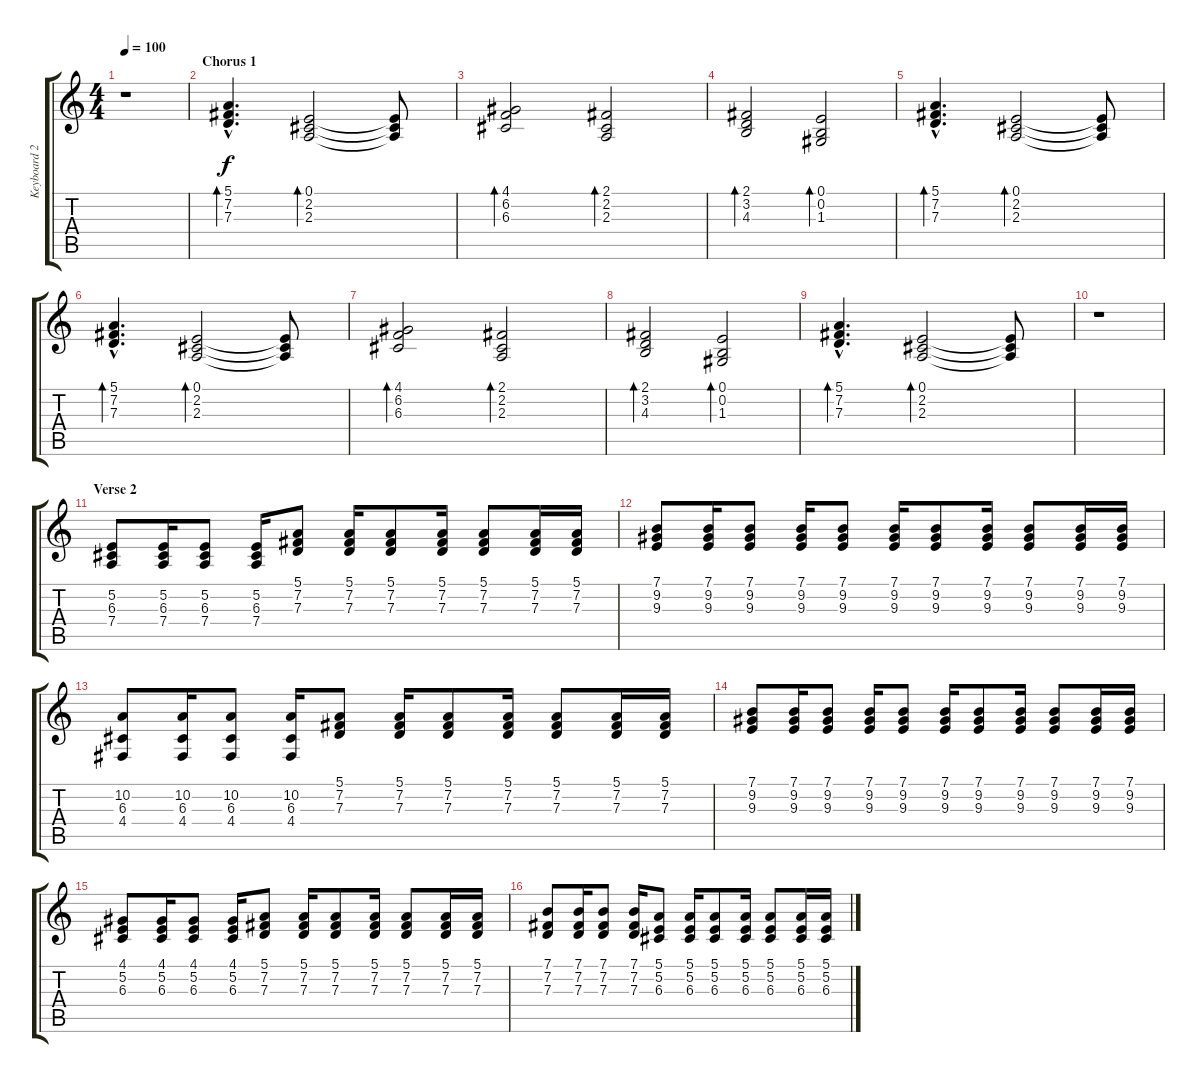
\track ("Keyboard 2" "Keyboard 2") {instrument lead5charang}
\staff {score tabs}
\tuning (E4 B3 G3 D3 A2 E2) {hide}
\ts (4 4)
\tempo 100
\clef g2
\ks c
r.1{dy f} |
\section ("" "Chorus 1")
(5.1{hac} 7.2{hac} 7.3{hac}).4{d bd 240 instrument lead5charang} (0.1 2.2 2.3).2{bd 240} (0.1{t} 2.2{t} 2.3{t}).8 |
(4.1 6.2 6.3).2{bd 240} (2.1 2.2 2.3).2{bd 240} |
(2.1 3.2 4.3).2{bd 240} (0.1 0.2 1.3).2{bd 240} |
(5.1{hac} 7.2{hac} 7.3{hac}).4{d bd 240} (0.1 2.2 2.3).2{bd 240} (0.1{t} 2.2{t} 2.3{t}).8 |
(5.1{hac} 7.2{hac} 7.3{hac}).4{d bd 240} (0.1 2.2 2.3).2{bd 240} (0.1{t} 2.2{t} 2.3{t}).8 |
(4.1 6.2 6.3).2{bd 240} (2.1 2.2 2.3).2{bd 240} |
(2.1 3.2 4.3).2{bd 240} (0.1 0.2 1.3).2{bd 240} |
(5.1{hac} 7.2{hac} 7.3{hac}).4{d bd 240} (0.1 2.2 2.3).2{bd 240} (0.1{t} 2.2{t} 2.3{t}).8 |
r.1 |
\section ("" "Verse 2")
(5.2 6.3 7.4).8{volume 5} (5.2 6.3 7.4).16 (5.2 6.3 7.4).8 (5.2 6.3 7.4).16 (5.1 7.2 7.3).8 (5.1 7.2 7.3).16 (5.1 7.2 7.3).8 (5.1 7.2 7.3).16 (5.1 7.2 7.3).8 (5.1 7.2 7.3).16 (5.1 7.2 7.3).16 |
(7.1 9.2 9.3).8 (7.1 9.2 9.3).16 (7.1 9.2 9.3).8 (7.1 9.2 9.3).16 (7.1 9.2 9.3).8 (7.1 9.2 9.3).16 (7.1 9.2 9.3).8 (7.1 9.2 9.3).16 (7.1 9.2 9.3).8 (7.1 9.2 9.3).16 (7.1 9.2 9.3).16 |
(10.2 6.3 4.4).8 (10.2 6.3 4.4).16 (10.2 6.3 4.4).8 (10.2 6.3 4.4).16 (5.1 7.2 7.3).8 (5.1 7.2 7.3).16 (5.1 7.2 7.3).8 (5.1 7.2 7.3).16 (5.1 7.2 7.3).8 (5.1 7.2 7.3).16 (5.1 7.2 7.3).16 |
(7.1 9.2 9.3).8 (7.1 9.2 9.3).16 (7.1 9.2 9.3).8 (7.1 9.2 9.3).16 (7.1 9.2 9.3).8 (7.1 9.2 9.3).16 (7.1 9.2 9.3).8 (7.1 9.2 9.3).16 (7.1 9.2 9.3).8 (7.1 9.2 9.3).16 (7.1 9.2 9.3).16 |
(4.1 5.2 6.3).8 (4.1 5.2 6.3).16 (4.1 5.2 6.3).8 (4.1 5.2 6.3).16 (5.1 7.2 7.3).8 (5.1 7.2 7.3).16 (5.1 7.2 7.3).8 (5.1 7.2 7.3).16 (5.1 7.2 7.3).8 (5.1 7.2 7.3).16 (5.1 7.2 7.3).16 |
(7.1 7.2 7.3).8 (7.1 7.2 7.3).16 (7.1 7.2 7.3).8 (7.1 7.2 7.3).16 (5.1 5.2 6.3).8 (5.1 5.2 6.3).16 (5.1 5.2 6.3).8 (5.1 5.2 6.3).16 (5.1 5.2 6.3).8 (5.1 5.2 6.3).16 (5.1 5.2 6.3).16
